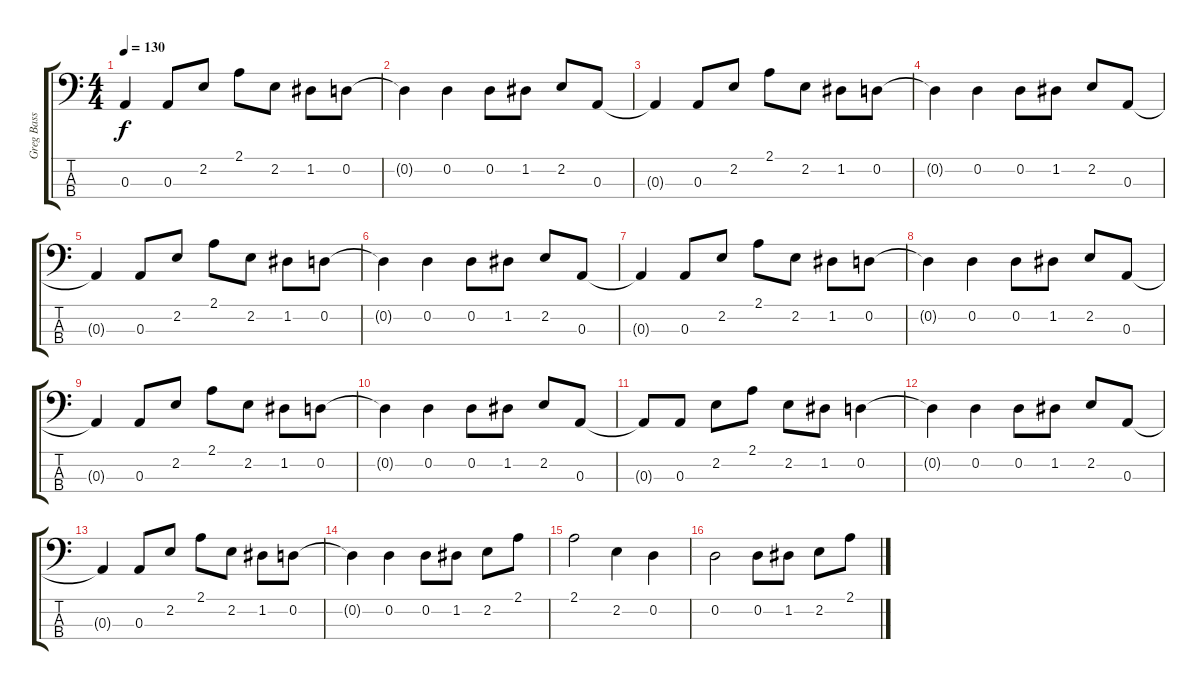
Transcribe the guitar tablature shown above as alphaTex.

\track ("Greg Bass" "Greg Bass") {instrument electricbassfinger}
\staff {score tabs}
\tuning (G2 D2 A1 E1) {hide}
\ts (4 4)
\tempo 130
\clef f4
\ks c
0.3{t}.4{dy f} 0.3.8 2.2.8 2.1.8 2.2.8 1.2.8 0.2.8 |
0.2{t}.4 0.2.4 0.2.8 1.2.8 2.2.8 0.3.8 |
0.3{t}.4 0.3.8 2.2.8 2.1.8 2.2.8 1.2.8 0.2.8 |
0.2{t}.4 0.2.4 0.2.8 1.2.8 2.2.8 0.3.8 |
0.3{t}.4 0.3.8 2.2.8 2.1.8 2.2.8 1.2.8 0.2.8 |
0.2{t}.4 0.2.4 0.2.8 1.2.8 2.2.8 0.3.8 |
0.3{t}.4 0.3.8 2.2.8 2.1.8 2.2.8 1.2.8 0.2.8 |
0.2{t}.4 0.2.4 0.2.8 1.2.8 2.2.8 0.3.8 |
0.3{t}.4 0.3.8 2.2.8 2.1.8 2.2.8 1.2.8 0.2.8 |
0.2{t}.4 0.2.4 0.2.8 1.2.8 2.2.8 0.3.8 |
0.3{t}.8 0.3.8 2.2.8 2.1.8 2.2.8 1.2.8 0.2.4 |
0.2{t}.4 0.2.4 0.2.8 1.2.8 2.2.8 0.3.8 |
0.3{t}.4 0.3.8 2.2.8 2.1.8 2.2.8 1.2.8 0.2.8 |
0.2{t}.4 0.2.4 0.2.8 1.2.8 2.2.8 2.1.8 |
2.1.2 2.2.4 0.2.4 |
0.2.2 0.2.8 1.2.8 2.2.8 2.1.8
